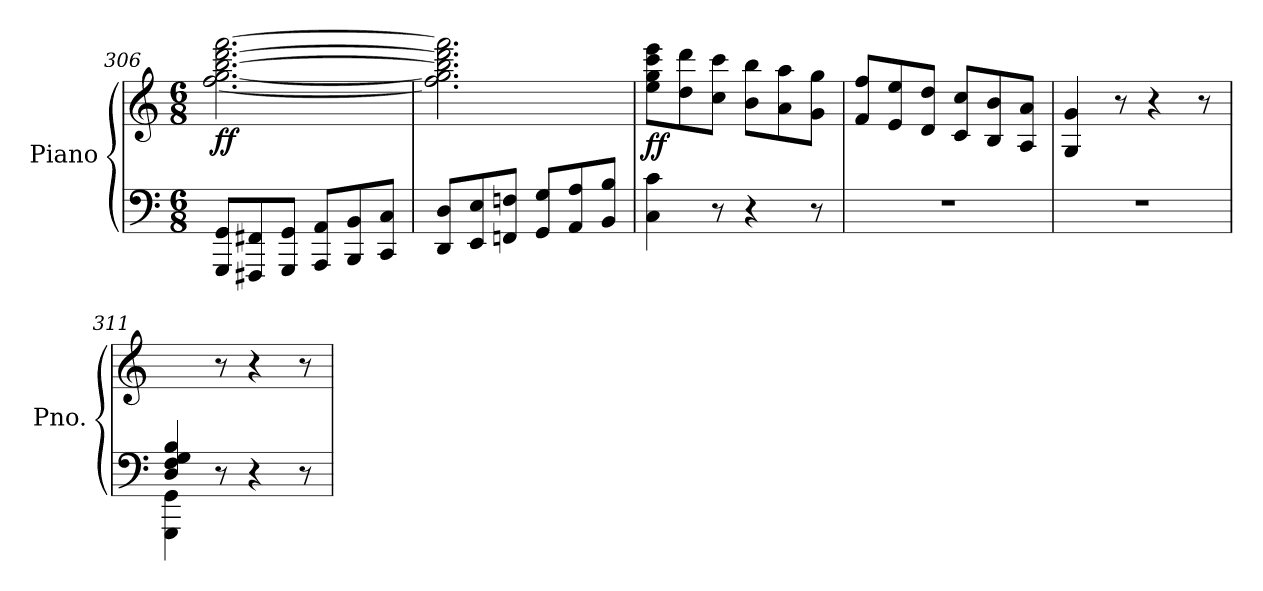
**kern	**kern	**dynam
*part1	*part1	*part1
*staff2	*staff1	*staff1/2
*I"Piano	*	*
*I'Pno.	*	*
!!LO:PB:g=z
*clefF4	*clefG2	*
*k[]	*k[]	*
*C:	*C:	*
*M6/8	*M6/8	*
=306	=306	=306
!	!	!LO:DY:b
8GGG/ 8GG/L	[2.ff\ [2.gg\ [2.bb\ [2.ddd\ [2.fff\	ff
8FFF#X/ 8FF#X/	.	.
8GGG/ 8GG/J	.	.
8AAA/ 8AA/L	.	.
8BBB/ 8BB/	.	.
8CC/ 8C/J	.	.
=307	=307	=307
8DD/ 8D/L	2.ff\] 2.gg\] 2.bb\] 2.ddd\] 2.fff\]	.
8EE/ 8E/	.	.
8FFn/ 8Fn/J	.	.
8GG/ 8G/L	.	.
8AA/ 8A/	.	.
8BB/ 8B/J	.	.
=308	=308	=308
!	!	!LO:DY:b
4C\ 4c\	8ee\ 8gg\ 8ccc\ 8eee\L	ff
.	8dd\ 8ddd\	.
8r	8cc\ 8ccc\J	.
4r	8b\ 8bb\L	.
.	8a\ 8aa\	.
8r	8g\ 8gg\J	.
=309	=309	=309
2.r	8f/ 8ff/L	.
.	8e/ 8ee/	.
.	8d/ 8dd/J	.
.	8c/ 8cc/L	.
.	8B/ 8b/	.
.	8A/ 8a/J	.
!!LO:PB:g=z
=310	=310	=310
2.r	4G/ 4g/	.
.	8r	.
.	4r	.
.	8r	.
=311	=311	=311
*^	*	*
4D/ 4F/ 4G/ 4B/	4GGG\ 4GG\	4ryy	.
2ryy	8r	8r	.
.	4r	4r	.
.	8r	8r	.
*v	*v	*	*
=	=	=
*-	*-	*-
